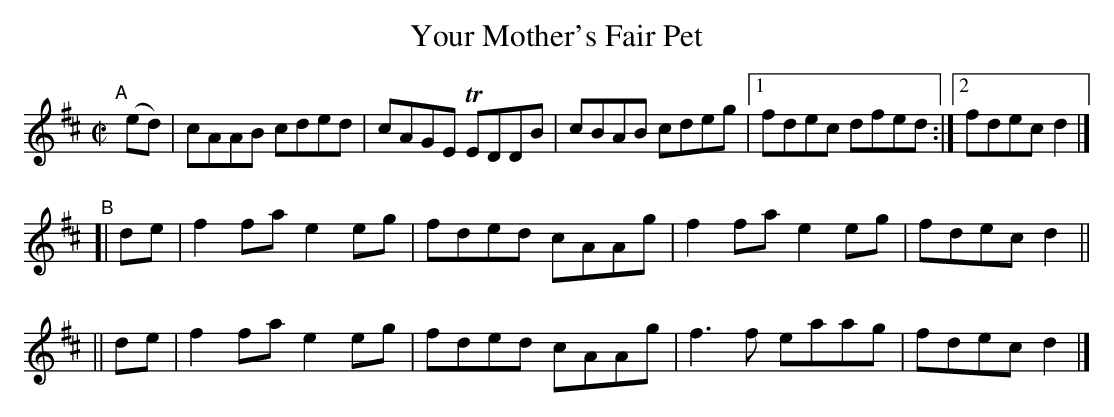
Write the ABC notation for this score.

X:1
T: Your Mother's Fair Pet
M: C|
L: 1/8
K: D
"^A"[|]\
(ed) | cAAB cded | cAGE TEDDB | cBAB cdeg |[1 fdec dfed :|[2 fdec d2 |]
"^B"\
[| de | f2fa e2eg | fded cAAg | f2fa e2eg | fdec d2 ||
|| de | f2fa e2eg | fded cAAg | f3f eaag | fdec d2 |]
